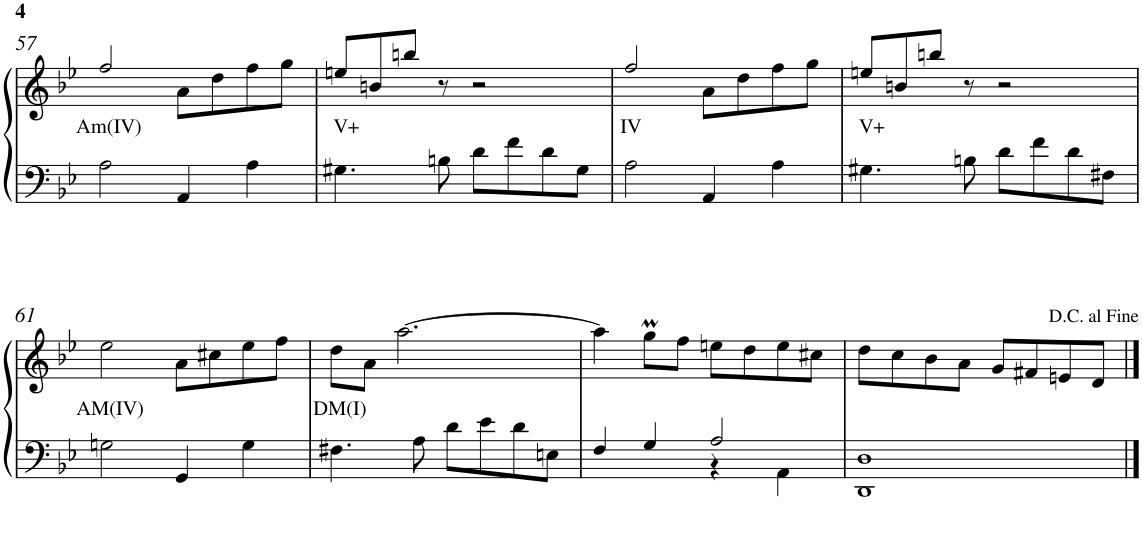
**kern	**kern	**text
*part1	*part1	*part1
*staff2	*staff1	*staff1
*I"Piano	*	*
*I'Pia.	*	*
!!LO:PB:g=z
*clefF4	*clefG2	*
*k[b-e-]	*k[b-e-]	*
*M2/2	*M2/2	*
*met(c|)	*met(c|)	*
=57	=57	=57
!	!	!LO:LY:b
2A\	2ff/	Am(IV)
4AA/	8a\L	.
.	8dd\	.
4A\	8ff\	.
.	8gg\J	.
=58	=58	=58
!	!	!LO:LY:b
4.G#X\	8een/L	V+
.	8bn/	.
.	8bbn/J	.
8Bn\	8r	.
8d\L	2r	.
8f\	.	.
8d\	.	.
8G#\J	.	.
=59	=59	=59
!	!	!LO:LY:b
2A\	2ff/	IV
4AA/	8a\L	.
.	8dd\	.
4A\	8ff\	.
.	8gg\J	.
=60	=60	=60
!	!	!LO:LY:b
4.G#X\	8een/L	V+
.	8bn/	.
.	8bbn/J	.
8Bn\	8r	.
8d\L	2r	.
8f\	.	.
8d\	.	.
8F#X\J	.	.
!!LO:LB:g=z
=61	=61	=61
!	!	!LO:LY:b
2Gn\	2ee-\	AM(IV)
4GG/	8a\L	.
.	8cc#X\	.
4G\	8ee-\	.
.	8ff\J	.
=62	=62	=62
!	!	!LO:LY:b
4.F#X\	8dd\L	DM(I)
.	8a\J	.
.	[2.aa\	.
8A\	.	.
8d\L	.	.
8e-\	.	.
8d\	.	.
8En\J	.	.
=63	=63	=63
*^	*	*
4F/	2ryy	4aa\]	.
4G/	.	8ggM\L	.
.	.	8ff\J	.
2A/	4r	8een\L	.
.	.	8dd\	.
.	4AA\	8ee\	.
.	.	8cc#X\J	.
*v	*v	*	*
=64	=64	=64
1DD 1D	8dd\L	.
.	8cc\	.
.	8b-\	.
.	8a\J	.
.	8g/L	.
.	8f#X/	.
.	8en/	.
.	8d/J	.
==	==	==
*-	*-	*-
